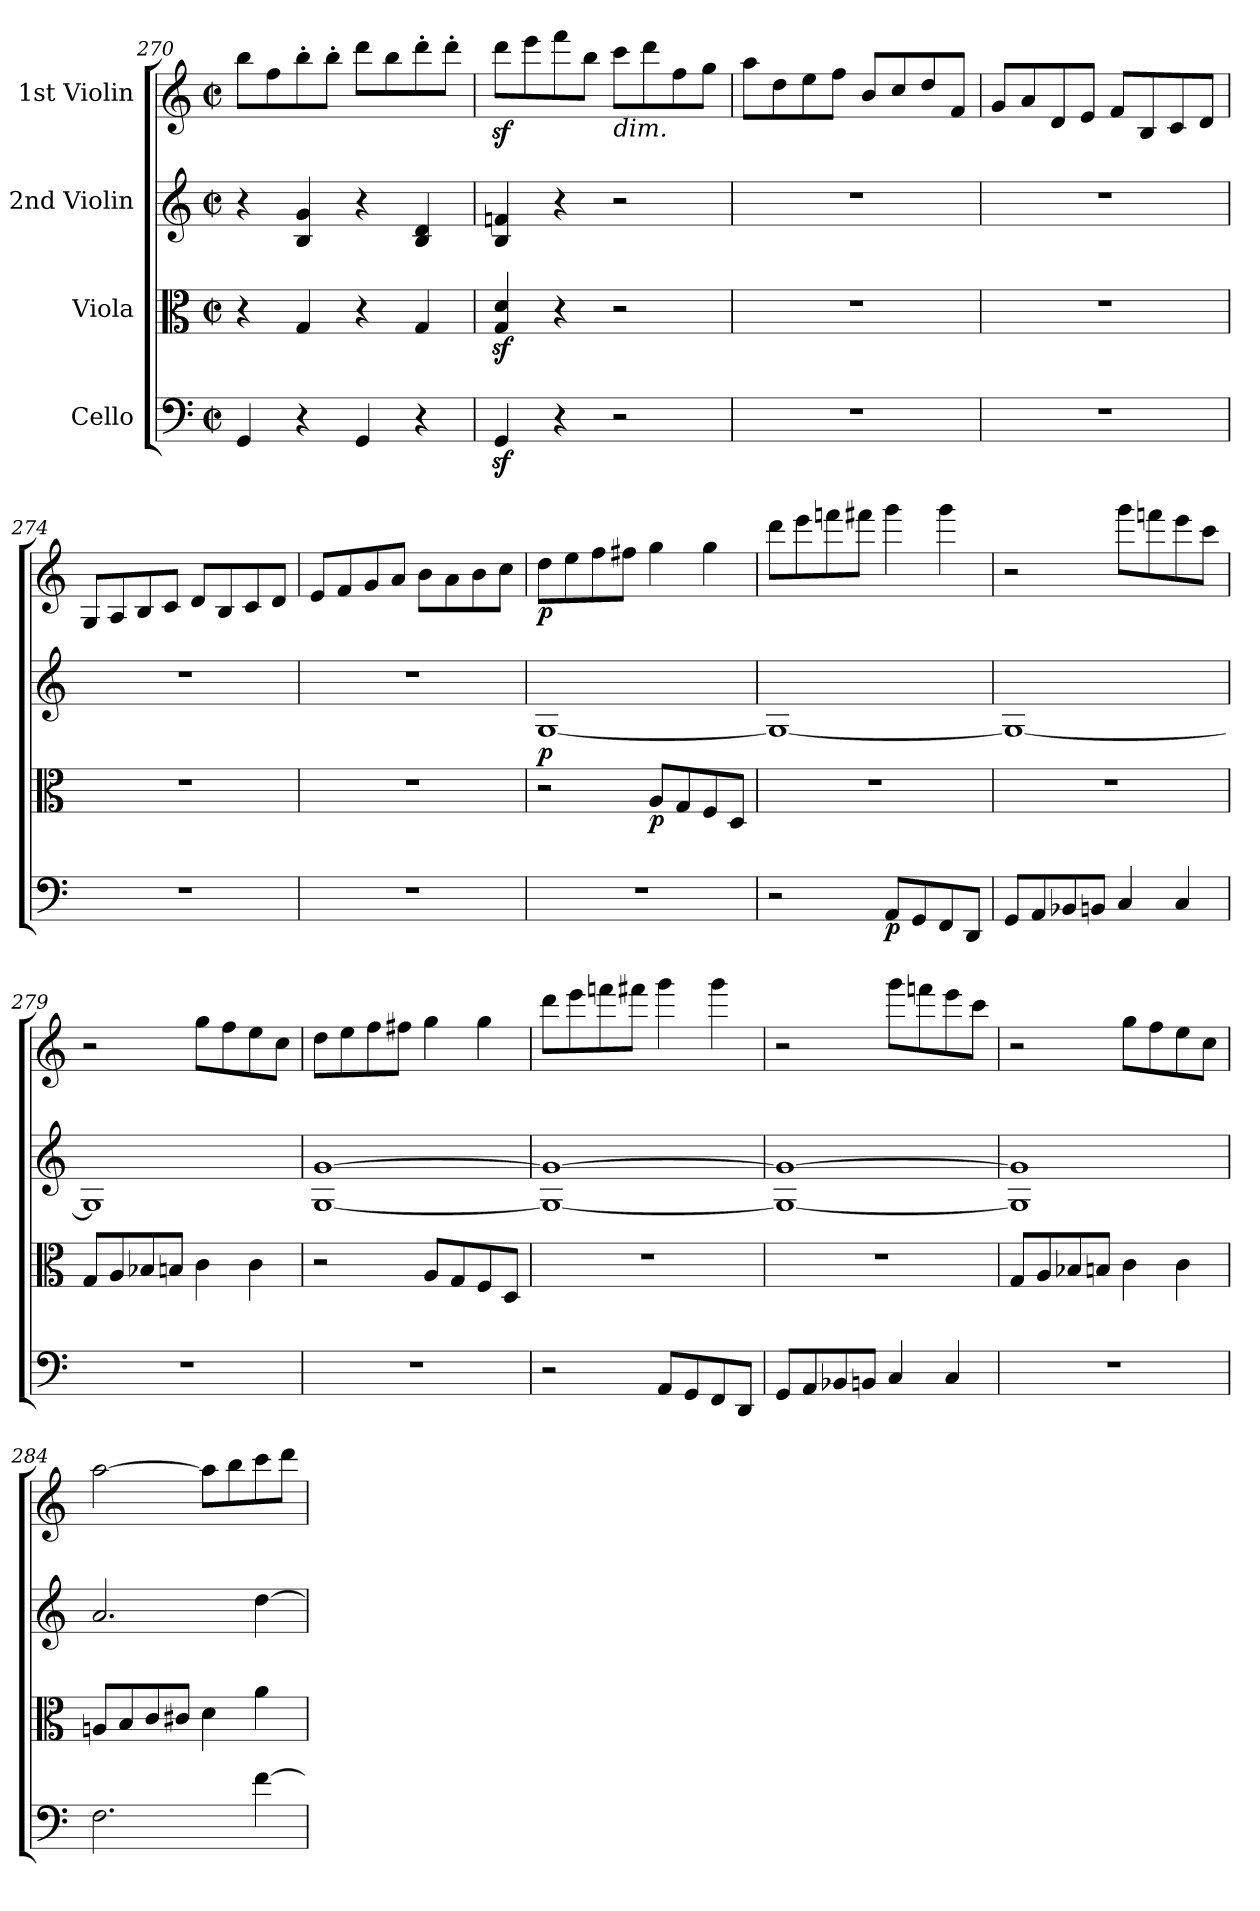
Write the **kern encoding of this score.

**kern	**dynam	**kern	**dynam	**kern	**kern	**dynam
*part4	*part4	*part3	*part3	*part2	*part1	*part1
*staff4	*staff4	*staff3	*staff3	*staff2	*staff1	*staff1
*I"Cello	*	*I"Viola	*	*I"2nd Violin	*I"1st Violin	*
!!LO:PB:g=z
*clefF4	*	*clefC3	*	*clefG2	*clefG2	*
*k[]	*	*k[]	*	*k[]	*k[]	*
*M2/2	*	*M2/2	*	*M2/2	*M2/2	*
*met(c|)	*	*met(c|)	*	*met(c|)	*met(c|)	*
=270	=270	=270	=270	=270	=270	=270
4GG/	.	4r	.	4r	8bb\L	.
.	.	.	.	.	8ff\	.
4r	.	4G/	.	4B/ 4g/	8bb'\	.
.	.	.	.	.	8bb'\J	.
4GG/	.	4r	.	4r	8ddd\L	.
.	.	.	.	.	8bb\	.
4r	.	4G/	.	4B/ 4d/	8ddd'\	.
.	.	.	.	.	8ddd'\J	.
=271	=271	=271	=271	=271	=271	=271
4GGz</	.	4G/z> 4d/z>	.	4B/ 4fn/	8dddz<\L	.
.	.	.	.	.	8eee\	.
4r	.	4r	.	4r	8fff\	.
.	.	.	.	.	8bb\J	.
!	!	!	!	!	!LO:TX:b:i:t=dim.	!
2r	.	2r	.	2r	8ccc\L	.
.	.	.	.	.	8ddd\	.
.	.	.	.	.	8ff\	.
.	.	.	.	.	8gg\J	.
=272	=272	=272	=272	=272	=272	=272
1r	.	1r	.	1r	8aa\L	.
.	.	.	.	.	8dd\	.
.	.	.	.	.	8ee\	.
.	.	.	.	.	8ff\J	.
.	.	.	.	.	8b/L	.
.	.	.	.	.	8cc/	.
.	.	.	.	.	8dd/	.
.	.	.	.	.	8f/J	.
=273	=273	=273	=273	=273	=273	=273
1r	.	1r	.	1r	8g/L	.
.	.	.	.	.	8a/	.
.	.	.	.	.	8d/	.
.	.	.	.	.	8e/J	.
.	.	.	.	.	8f/L	.
.	.	.	.	.	8B/	.
.	.	.	.	.	8c/	.
.	.	.	.	.	8d/J	.
!!LO:LB:g=z
=274	=274	=274	=274	=274	=274	=274
1r	.	1r	.	1r	8G/L	.
.	.	.	.	.	8A/	.
.	.	.	.	.	8B/	.
.	.	.	.	.	8c/J	.
.	.	.	.	.	8d/L	.
.	.	.	.	.	8B/	.
.	.	.	.	.	8c/	.
.	.	.	.	.	8d/J	.
=275	=275	=275	=275	=275	=275	=275
1r	.	1r	.	1r	8e/L	.
.	.	.	.	.	8f/	.
.	.	.	.	.	8g/	.
.	.	.	.	.	8a/J	.
.	.	.	.	.	8b\L	.
.	.	.	.	.	8a\	.
.	.	.	.	.	8b\	.
.	.	.	.	.	8cc\J	.
=276	=276	=276	=276	=276	=276	=276
!	!	!	!LO:DY:a	!	!	!LO:DY:b
1r	.	2r	p	[1G	8dd\L	p
.	.	.	.	.	8ee\	.
.	.	.	.	.	8ff\	.
.	.	.	.	.	8ff#X\J	.
!	!	!	!LO:DY:b	!	!	!
.	.	8A/L	p	.	4gg\	.
.	.	8G/	.	.	.	.
.	.	8F/	.	.	4gg\	.
.	.	8D/J	.	.	.	.
=277	=277	=277	=277	=277	=277	=277
2r	.	1r	.	1G_	8ddd\L	.
.	.	.	.	.	8eee\	.
.	.	.	.	.	8fffn\	.
.	.	.	.	.	8fff#X\J	.
!	!LO:DY:b	!	!	!	!	!
8AA/L	p	.	.	.	4ggg\	.
8GG/	.	.	.	.	.	.
8FF/	.	.	.	.	4ggg\	.
8DD/J	.	.	.	.	.	.
!!LO:PB:g=z
=278	=278	=278	=278	=278	=278	=278
8GG/L	.	1r	.	1G_	2r	.
8AA/	.	.	.	.	.	.
8BB-X/	.	.	.	.	.	.
8BBn/J	.	.	.	.	.	.
4C/	.	.	.	.	8ggg\L	.
.	.	.	.	.	8fffn\	.
4C/	.	.	.	.	8eee\	.
.	.	.	.	.	8ccc\J	.
=279	=279	=279	=279	=279	=279	=279
1r	.	8G/L	.	1G]	2r	.
.	.	8A/	.	.	.	.
.	.	8B-X/	.	.	.	.
.	.	8Bn/J	.	.	.	.
.	.	4c\	.	.	8gg\L	.
.	.	.	.	.	8ff\	.
.	.	4c\	.	.	8ee\	.
.	.	.	.	.	8cc\J	.
=280	=280	=280	=280	=280	=280	=280
1r	.	2r	.	[1G [1g	8dd\L	.
.	.	.	.	.	8ee\	.
.	.	.	.	.	8ff\	.
.	.	.	.	.	8ff#X\J	.
.	.	8A/L	.	.	4gg\	.
.	.	8G/	.	.	.	.
.	.	8F/	.	.	4gg\	.
.	.	8D/J	.	.	.	.
=281	=281	=281	=281	=281	=281	=281
2r	.	1r	.	1G_ 1g_	8ddd\L	.
.	.	.	.	.	8eee\	.
.	.	.	.	.	8fffn\	.
.	.	.	.	.	8fff#X\J	.
8AA/L	.	.	.	.	4ggg\	.
8GG/	.	.	.	.	.	.
8FF/	.	.	.	.	4ggg\	.
8DD/J	.	.	.	.	.	.
!!LO:LB:g=z
=282	=282	=282	=282	=282	=282	=282
8GG/L	.	1r	.	1G_ 1g_	2r	.
8AA/	.	.	.	.	.	.
8BB-X/	.	.	.	.	.	.
8BBn/J	.	.	.	.	.	.
4C/	.	.	.	.	8ggg\L	.
.	.	.	.	.	8fffn\	.
4C/	.	.	.	.	8eee\	.
.	.	.	.	.	8ccc\J	.
=283	=283	=283	=283	=283	=283	=283
1r	.	8G/L	.	1G] 1g]	2r	.
.	.	8A/	.	.	.	.
.	.	8B-X/	.	.	.	.
.	.	8Bn/J	.	.	.	.
.	.	4c\	.	.	8gg\L	.
.	.	.	.	.	8ff\	.
.	.	4c\	.	.	8ee\	.
.	.	.	.	.	8cc\J	.
=284	=284	=284	=284	=284	=284	=284
2.F\	.	8An/L	.	2.a/	[2aa\	.
.	.	8B/	.	.	.	.
.	.	8c/	.	.	.	.
.	.	8c#X/J	.	.	.	.
.	.	4d\	.	.	8aa\L]	.
.	.	.	.	.	8bb\	.
[4f\	.	4a\	.	[4dd\	8ccc\	.
.	.	.	.	.	8ddd\J	.
=	=	=	=	=	=	=
*-	*-	*-	*-	*-	*-	*-
